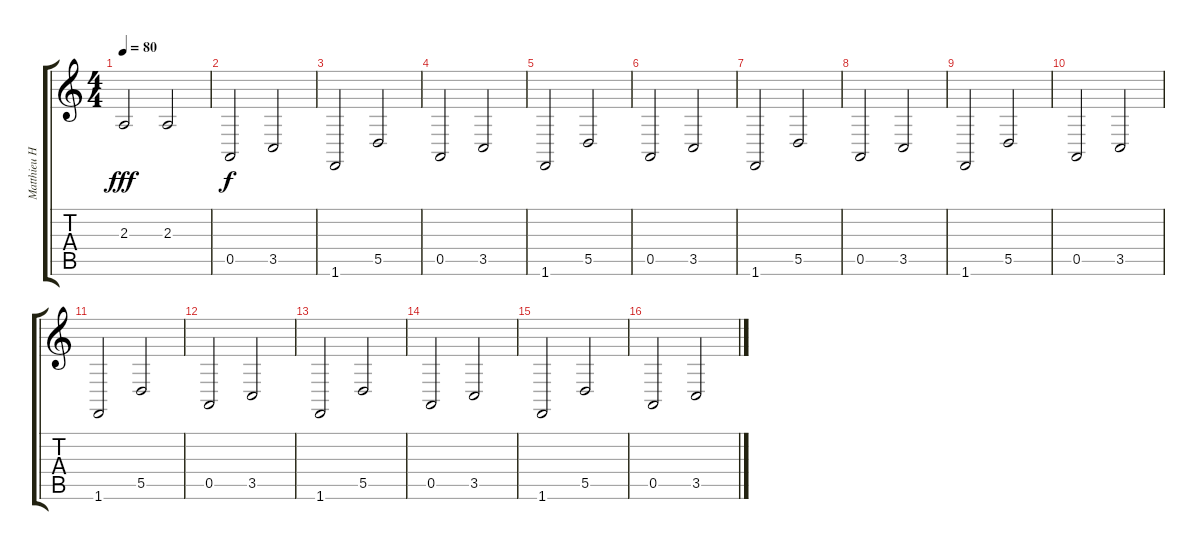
\track ("Matthieu Hartley (keyboards)" "Matthieu H") {instrument synthstrings1}
\staff {score tabs}
\tuning (E4 B3 G3 D3 A2 E2) {hide}
\ts (4 4)
\tempo 80
\clef g2
\ks c
2.3.2{dy fff} 2.3.2 |
0.5.2{dy f} 3.5.2 |
1.6.2 5.5.2 |
0.5.2 3.5.2 |
1.6.2 5.5.2 |
0.5.2 3.5.2 |
1.6.2 5.5.2 |
0.5.2 3.5.2 |
1.6.2 5.5.2 |
0.5.2 3.5.2 |
1.6.2 5.5.2 |
0.5.2 3.5.2 |
1.6.2 5.5.2 |
0.5.2 3.5.2 |
1.6.2 5.5.2 |
0.5.2 3.5.2
